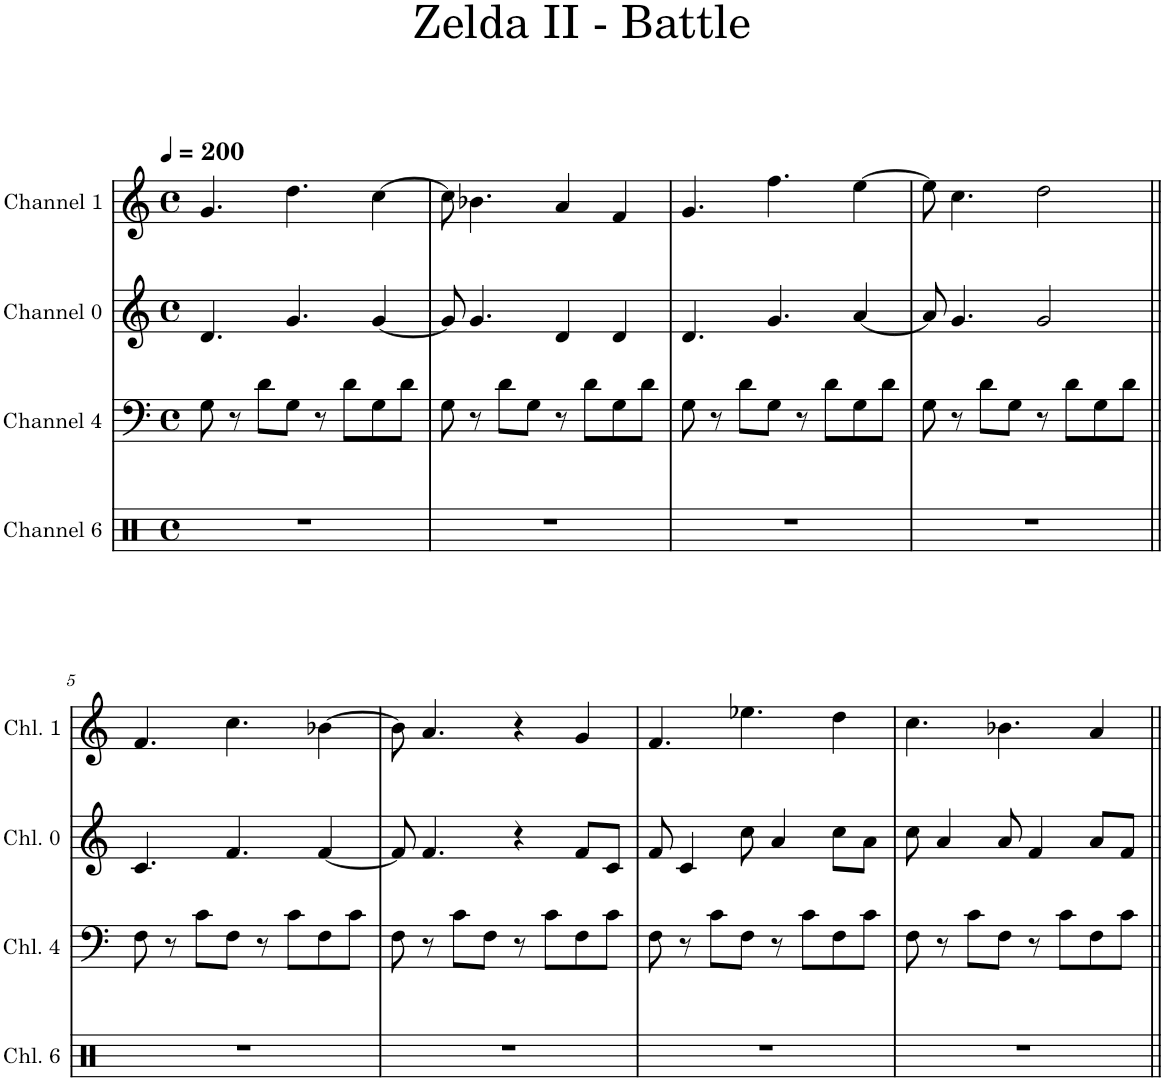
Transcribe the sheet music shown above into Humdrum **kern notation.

**kern	**kern	**kern	**kern
*part4	*part3	*part2	*part1
*staff4	*staff3	*staff2	*staff1
*I"Channel 6	*I"Channel 4	*I"Channel 0	*I"Channel 1
*I'Chl. 6	*I'Chl. 4	*I'Chl. 0	*I'Chl. 1
*clefX	*clefF4	*clefG2	*clefG2
*k[]	*k[]	*k[]	*k[]
*M4/4	*M4/4	*M4/4	*M4/4
*met(c)	*met(c)	*met(c)	*met(c)
*MM200	*MM200	*MM200	*MM200
=1	=1	=1	=1
1r	8G\	4.d/	4.g/
.	8r	.	.
.	8d\L	.	.
.	8G\J	4.g/	4.dd\
.	8r	.	.
.	8d\L	.	.
.	8G\	[4g/	[4cc\
.	8d\J	.	.
=2	=2	=2	=2
1r	8G\	8g/]	8cc\]
.	8r	4.g/	4.b-X\
.	8d\L	.	.
.	8G\J	.	.
.	8r	4d/	4a/
.	8d\L	.	.
.	8G\	4d/	4f/
.	8d\J	.	.
=3	=3	=3	=3
1r	8G\	4.d/	4.g/
.	8r	.	.
.	8d\L	.	.
.	8G\J	4.g/	4.ff\
.	8r	.	.
.	8d\L	.	.
.	8G\	[4a/	[4ee\
.	8d\J	.	.
=4	=4	=4	=4
1r	8G\	8a/]	8ee\]
.	8r	4.g/	4.cc\
.	8d\L	.	.
.	8G\J	.	.
.	8r	2g/	2dd\
.	8d\L	.	.
.	8G\	.	.
.	8d\J	.	.
!!LO:LB:g=z
=5||	=5||	=5||	=5||
1r	8F\	4.c/	4.f/
.	8r	.	.
.	8c\L	.	.
.	8F\J	4.f/	4.cc\
.	8r	.	.
.	8c\L	.	.
.	8F\	[4f/	[4b-X\
.	8c\J	.	.
=6	=6	=6	=6
1r	8F\	8f/]	8b-\]
.	8r	4.f/	4.a/
.	8c\L	.	.
.	8F\J	.	.
.	8r	4r	4r
.	8c\L	.	.
.	8F\	8f/L	4g/
.	8c\J	8c/J	.
=7	=7	=7	=7
1r	8F\	8f/	4.f/
.	8r	4c/	.
.	8c\L	.	.
.	8F\J	8cc\	4.ee-X\
.	8r	4a/	.
.	8c\L	.	.
.	8F\	8cc\L	4dd\
.	8c\J	8a\J	.
=8	=8	=8	=8
1r	8F\	8cc\	4.cc\
.	8r	4a/	.
.	8c\L	.	.
.	8F\J	8a/	4.b-X\
.	8r	4f/	.
.	8c\L	.	.
.	8F\	8a/L	4a/
.	8c\J	8f/J	.
=||	=||	=||	=||
*-	*-	*-	*-
